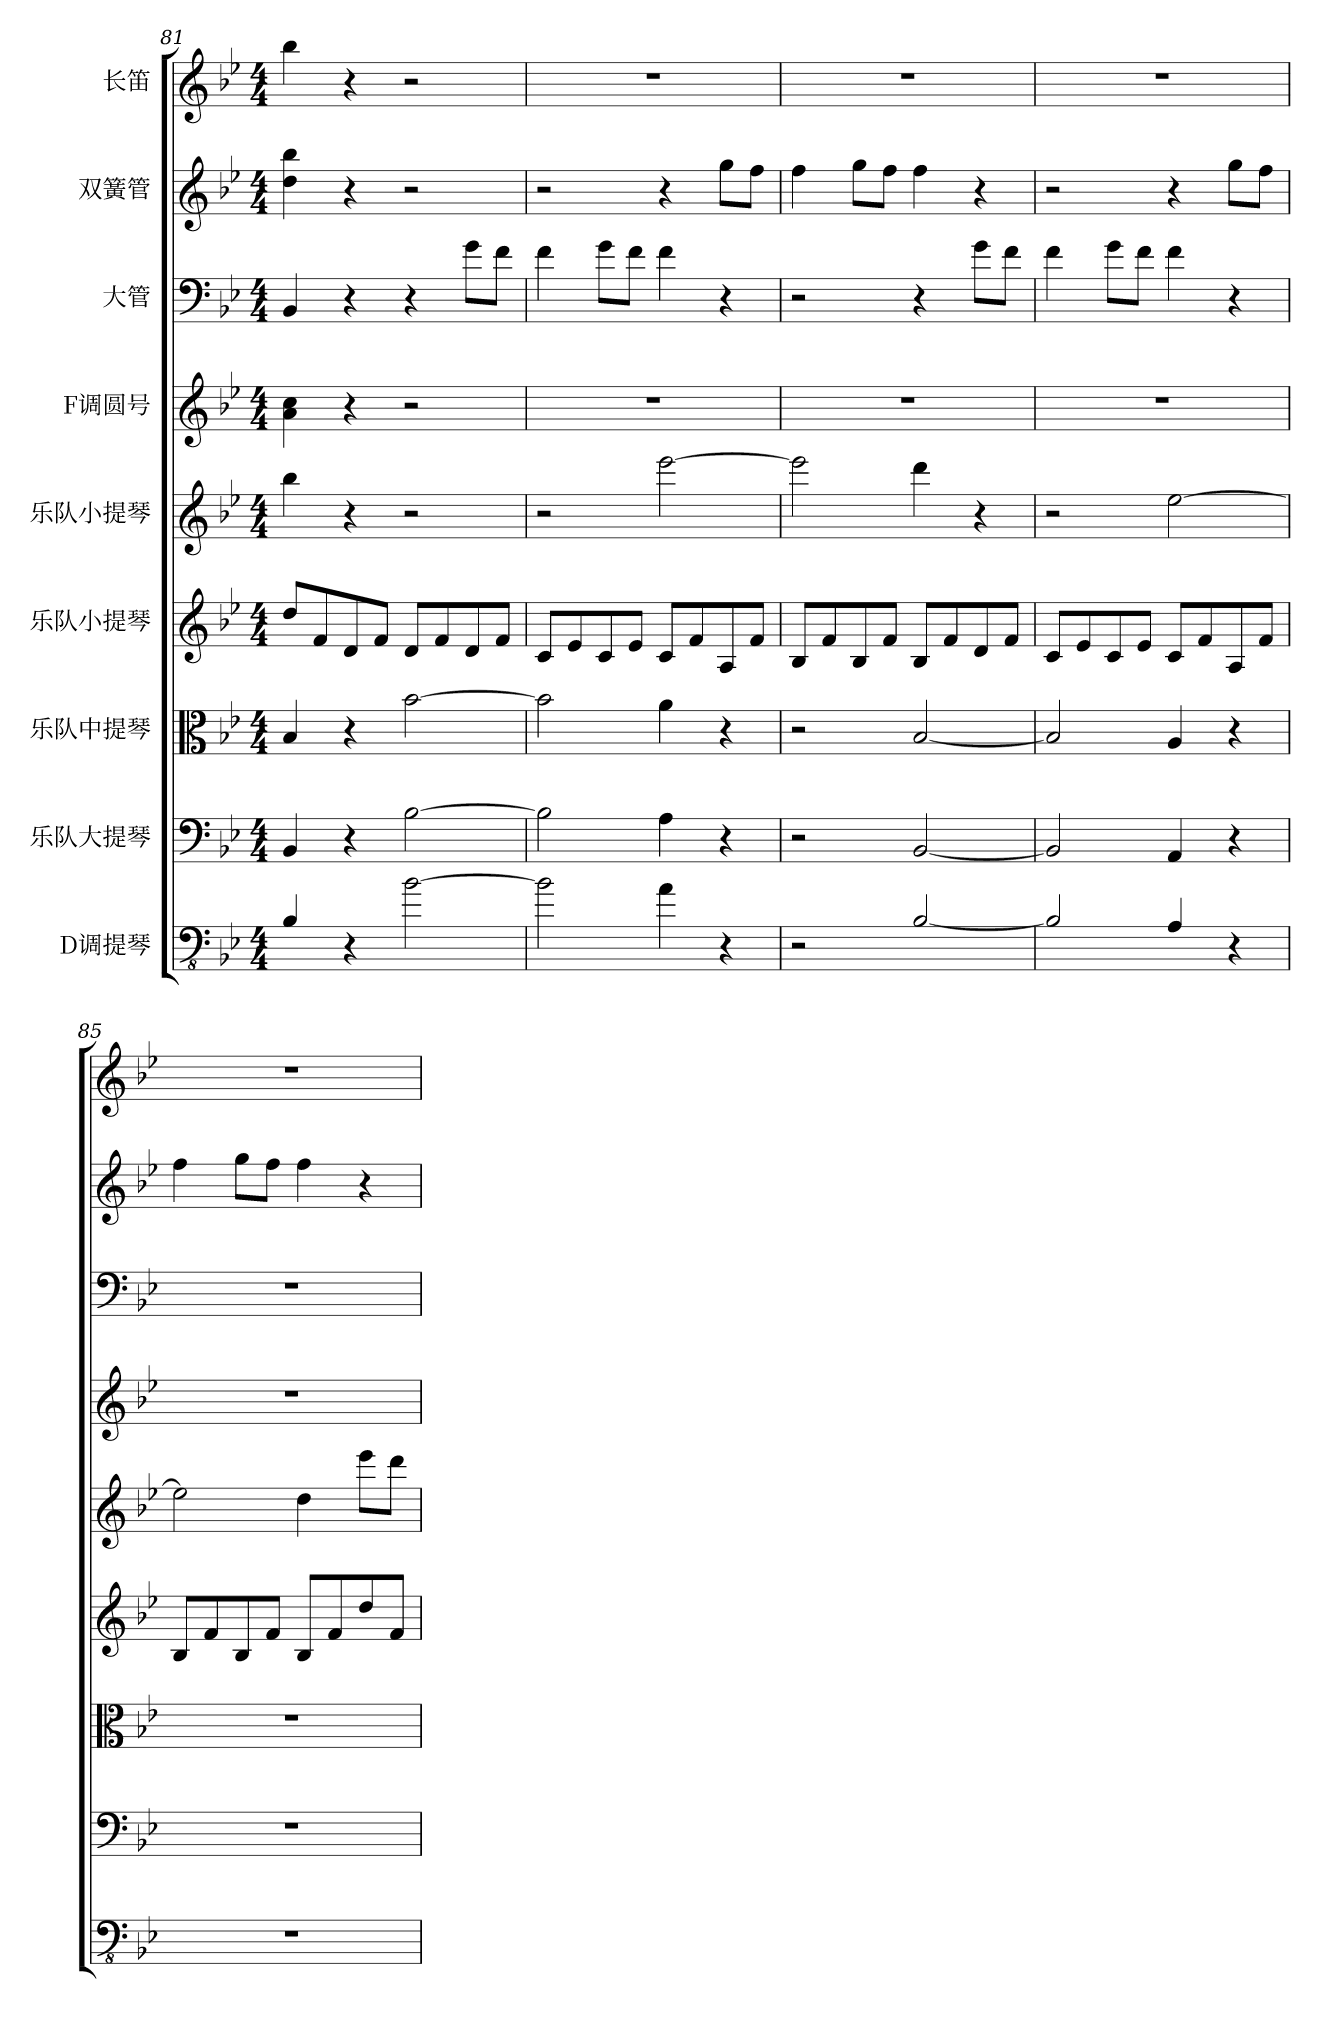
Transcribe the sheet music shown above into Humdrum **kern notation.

**kern	**kern	**kern	**kern	**kern	**kern	**kern	**kern	**kern
*part9	*part8	*part7	*part6	*part5	*part4	*part3	*part2	*part1
*staff9	*staff8	*staff7	*staff6	*staff5	*staff4	*staff3	*staff2	*staff1
*I"D调提琴	*I"乐队大提琴	*I"乐队中提琴	*I"乐队小提琴	*I"乐队小提琴	*I"F调圆号	*I"大管	*I"双簧管	*I"长笛
!!LO:PB:g=z
*clefFv4	*clefF4	*clefC3	*clefG2	*clefG2	*clefG2	*clefF4	*clefG2	*clefG2
*ITrd7c12	*	*	*	*	*ITrd4c7	*	*	*
*k[b-e-]	*k[b-e-]	*k[b-e-]	*k[b-e-]	*k[b-e-]	*k[b-e-a-]	*k[b-e-]	*k[b-e-]	*k[b-e-]
*M4/4	*M4/4	*M4/4	*M4/4	*M4/4	*M4/4	*M4/4	*M4/4	*M4/4
=81	=81	=81	=81	=81	=81	=81	=81	=81
4BBB-/	4BB-/	4B-/	8dd/L	4bb-\	4d\ 4f\	4BB-/	4dd\ 4bb-\	4bb-\
.	.	.	8f/	.	.	.	.	.
4r	4r	4r	8d/	4r	4r	4r	4r	4r
.	.	.	8f/J	.	.	.	.	.
[2BB-\	[2B-\	[2b-\	8d/L	2r	2r	4r	2r	2r
.	.	.	8f/	.	.	.	.	.
.	.	.	8d/	.	.	8g\L	.	.
.	.	.	8f/J	.	.	8f\J	.	.
=82	=82	=82	=82	=82	=82	=82	=82	=82
2BB-\]	2B-\]	2b-\]	8c/L	2r	1r	4f\	2r	1r
.	.	.	8e-/	.	.	.	.	.
.	.	.	8c/	.	.	8g\L	.	.
.	.	.	8e-/J	.	.	8f\J	.	.
4AA\	4A\	4a\	8c/L	[2eee-\	.	4f\	4r	.
.	.	.	8f/	.	.	.	.	.
4r	4r	4r	8A/	.	.	4r	8gg\L	.
.	.	.	8f/J	.	.	.	8ff\J	.
=83	=83	=83	=83	=83	=83	=83	=83	=83
2r	2r	2r	8B-/L	2eee-\]	1r	2r	4ff\	1r
.	.	.	8f/	.	.	.	.	.
.	.	.	8B-/	.	.	.	8gg\L	.
.	.	.	8f/J	.	.	.	8ff\J	.
[2BBB-/	[2BB-/	[2B-/	8B-/L	4ddd\	.	4r	4ff\	.
.	.	.	8f/	.	.	.	.	.
.	.	.	8d/	4r	.	8g\L	4r	.
.	.	.	8f/J	.	.	8f\J	.	.
=84	=84	=84	=84	=84	=84	=84	=84	=84
2BBB-/]	2BB-/]	2B-/]	8c/L	2r	1r	4f\	2r	1r
.	.	.	8e-/	.	.	.	.	.
.	.	.	8c/	.	.	8g\L	.	.
.	.	.	8e-/J	.	.	8f\J	.	.
4AAA/	4AA/	4A/	8c/L	[2ee-\	.	4f\	4r	.
.	.	.	8f/	.	.	.	.	.
4r	4r	4r	8A/	.	.	4r	8gg\L	.
.	.	.	8f/J	.	.	.	8ff\J	.
!!LO:PB:g=z
=85	=85	=85	=85	=85	=85	=85	=85	=85
1r	1r	1r	8B-/L	2ee-\]	1r	1r	4ff\	1r
.	.	.	8f/	.	.	.	.	.
.	.	.	8B-/	.	.	.	8gg\L	.
.	.	.	8f/J	.	.	.	8ff\J	.
.	.	.	8B-/L	4dd\	.	.	4ff\	.
.	.	.	8f/	.	.	.	.	.
.	.	.	8dd/	8eee-\L	.	.	4r	.
.	.	.	8f/J	8ddd\J	.	.	.	.
=	=	=	=	=	=	=	=	=
*-	*-	*-	*-	*-	*-	*-	*-	*-
